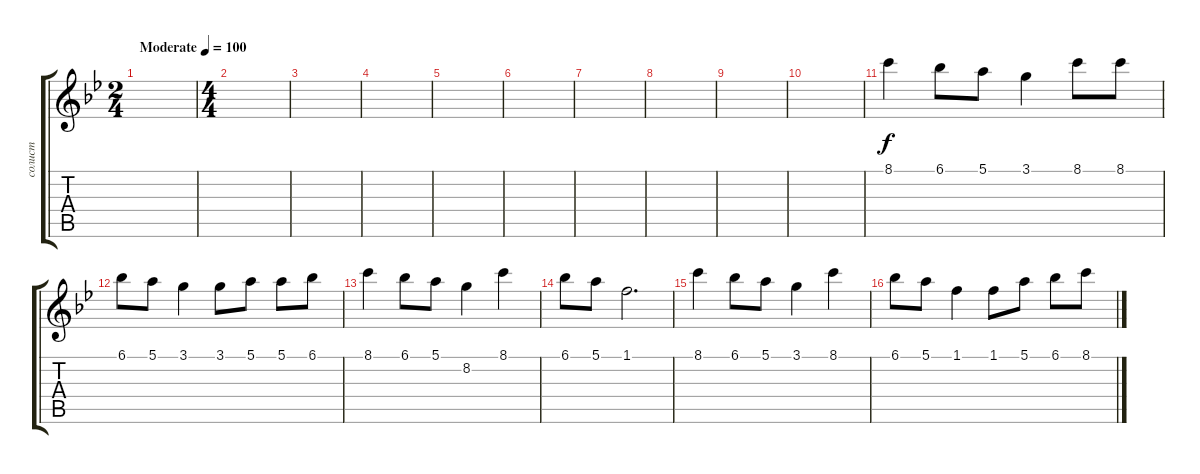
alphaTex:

\track ("солист" "солист") {instrument acousticguitarsteel}
\staff {score tabs}
\tuning (E4 B3 G3 D3 A2 E2) {hide}
\ts (2 4)
\tempo (100 "Moderate")
\clef g2
\ks gminor
|
\ts (4 4)
|
|
|
|
|
|
|
|
|
8.1.4 6.1.8 5.1.8 3.1.4 8.1.8 8.1.8 |
6.1.8 5.1.8 3.1.4 3.1.8 5.1.8 5.1.8 6.1.8 |
8.1.4 6.1.8 5.1.8 8.2.4 8.1.4 |
6.1.8 5.1.8 1.1.2{d} |
8.1.4 6.1.8 5.1.8 3.1.4 8.1.4 |
6.1.8 5.1.8 1.1.4 1.1.8 5.1.8 6.1.8 8.1.8
